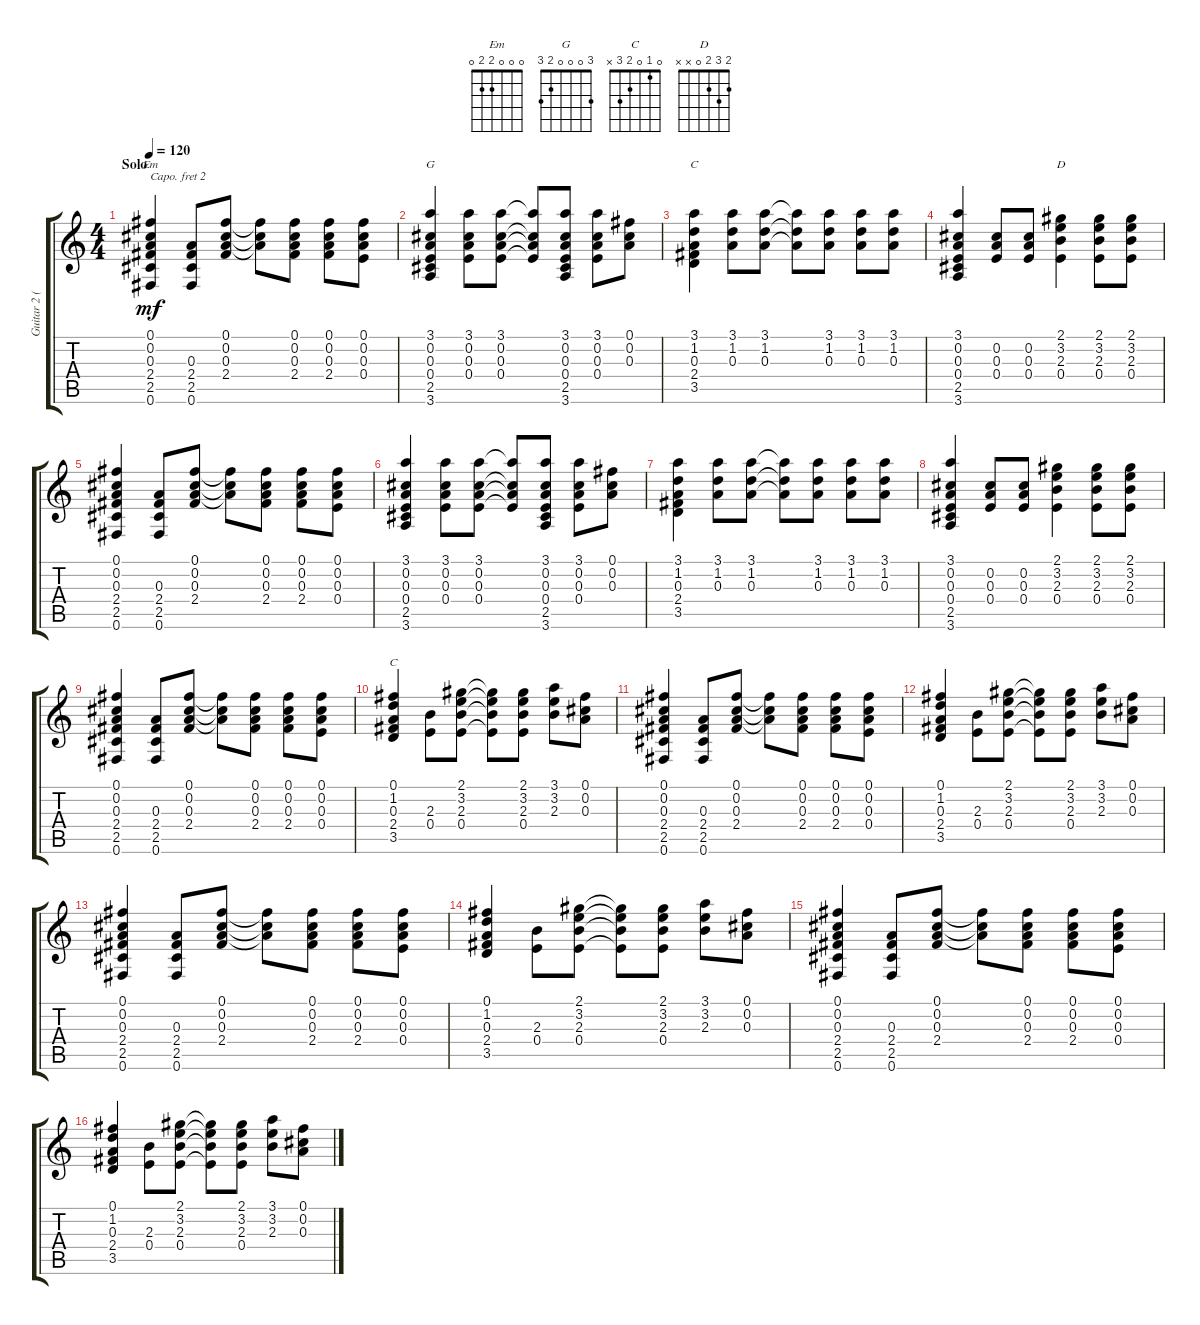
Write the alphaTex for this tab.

\track ("Guitar 2 (capo 2nd)" "Guitar 2 (") {instrument acousticguitarsteel}
\staff {score tabs}
\capo 2
\tuning (E4 B3 G3 D3 A2 E2) {hide}
\chord ("Em" 0 0 0 2 2 0)
\chord ("G" 3 0 0 0 2 3)
\chord ("C" 3 1 0 2 3 x)
\chord ("D" 2 3 2 0 x x)
\chord ("C" 0 1 0 2 3 x)
\ts (4 4)
\section ("" "Solo")
\tempo 120
\clef g2
\ks c
(0.1 0.2 0.3 2.4 2.5 0.6).4{ch "Em" dy mf} (0.3 2.4 2.5 0.6).8 (0.1 0.2 0.3 2.4).8 (0.1{t} 0.2{t} 0.3{t}).8 (0.1 0.2 0.3 2.4).8 (0.1 0.2 0.3 2.4).8 (0.1 0.2 0.3 0.4).8 |
(3.1 0.2 0.3 0.4 2.5 3.6).4{ch "G"} (3.1 0.2 0.3 0.4).8 (3.1 0.2 0.3 0.4).8 (3.1{t} 0.2{t} 0.3{t} 0.4{t}).8 (3.1 0.2 0.3 0.4 2.5 3.6).8 (3.1 0.2 0.3 0.4).8 (0.1 0.2 0.3).8 |
(3.1 1.2 0.3 2.4 3.5).4{ch "C"} (3.1 1.2 0.3).8 (3.1 1.2 0.3).8 (3.1{t} 1.2{t} 0.3{t}).8 (3.1 1.2 0.3).8 (3.1 1.2 0.3).8 (3.1 1.2 0.3).8 |
(3.1 0.2 0.3 0.4 2.5 3.6).4 (0.2 0.3 0.4).8 (0.2 0.3 0.4).8 (2.1 3.2 2.3 0.4).4{ch "D"} (2.1 3.2 2.3 0.4).8 (2.1 3.2 2.3 0.4).8 |
(0.1 0.2 0.3 2.4 2.5 0.6).4 (0.3 2.4 2.5 0.6).8 (0.1 0.2 0.3 2.4).8 (0.1{t} 0.2{t} 0.3{t}).8 (0.1 0.2 0.3 2.4).8 (0.1 0.2 0.3 2.4).8 (0.1 0.2 0.3 0.4).8 |
(3.1 0.2 0.3 0.4 2.5 3.6).4 (3.1 0.2 0.3 0.4).8 (3.1 0.2 0.3 0.4).8 (3.1{t} 0.2{t} 0.3{t} 0.4{t}).8 (3.1 0.2 0.3 0.4 2.5 3.6).8 (3.1 0.2 0.3 0.4).8 (0.1 0.2 0.3).8 |
(3.1 1.2 0.3 2.4 3.5).4 (3.1 1.2 0.3).8 (3.1 1.2 0.3).8 (3.1{t} 1.2{t} 0.3{t}).8 (3.1 1.2 0.3).8 (3.1 1.2 0.3).8 (3.1 1.2 0.3).8 |
(3.1 0.2 0.3 0.4 2.5 3.6).4 (0.2 0.3 0.4).8 (0.2 0.3 0.4).8 (2.1 3.2 2.3 0.4).4 (2.1 3.2 2.3 0.4).8 (2.1 3.2 2.3 0.4).8 |
(0.1 0.2 0.3 2.4 2.5 0.6).4 (0.3 2.4 2.5 0.6).8 (0.1 0.2 0.3 2.4).8 (0.1{t} 0.2{t} 0.3{t}).8 (0.1 0.2 0.3 2.4).8 (0.1 0.2 0.3 2.4).8 (0.1 0.2 0.3 0.4).8 |
(0.1 1.2 0.3 2.4 3.5).4{ch "C"} (2.3 0.4).8 (2.1 3.2 2.3 0.4).8 (2.1{t} 3.2{t} 2.3{t} 0.4{t}).8 (2.1 3.2 2.3 0.4).8 (3.1 3.2 2.3).8 (0.1 0.2 0.3).8 |
(0.1 0.2 0.3 2.4 2.5 0.6).4 (0.3 2.4 2.5 0.6).8 (0.1 0.2 0.3 2.4).8 (0.1{t} 0.2{t} 0.3{t}).8 (0.1 0.2 0.3 2.4).8 (0.1 0.2 0.3 2.4).8 (0.1 0.2 0.3 0.4).8 |
(0.1 1.2 0.3 2.4 3.5).4 (2.3 0.4).8 (2.1 3.2 2.3 0.4).8 (2.1{t} 3.2{t} 2.3{t} 0.4{t}).8 (2.1 3.2 2.3 0.4).8 (3.1 3.2 2.3).8 (0.1 0.2 0.3).8 |
(0.1 0.2 0.3 2.4 2.5 0.6).4 (0.3 2.4 2.5 0.6).8 (0.1 0.2 0.3 2.4).8 (0.1{t} 0.2{t} 0.3{t}).8 (0.1 0.2 0.3 2.4).8 (0.1 0.2 0.3 2.4).8 (0.1 0.2 0.3 0.4).8 |
(0.1 1.2 0.3 2.4 3.5).4 (2.3 0.4).8 (2.1 3.2 2.3 0.4).8 (2.1{t} 3.2{t} 2.3{t} 0.4{t}).8 (2.1 3.2 2.3 0.4).8 (3.1 3.2 2.3).8 (0.1 0.2 0.3).8 |
(0.1 0.2 0.3 2.4 2.5 0.6).4 (0.3 2.4 2.5 0.6).8 (0.1 0.2 0.3 2.4).8 (0.1{t} 0.2{t} 0.3{t}).8 (0.1 0.2 0.3 2.4).8 (0.1 0.2 0.3 2.4).8 (0.1 0.2 0.3 0.4).8 |
(0.1 1.2 0.3 2.4 3.5).4 (2.3 0.4).8 (2.1 3.2 2.3 0.4).8 (2.1{t} 3.2{t} 2.3{t} 0.4{t}).8 (2.1 3.2 2.3 0.4).8 (3.1 3.2 2.3).8 (0.1 0.2 0.3).8
